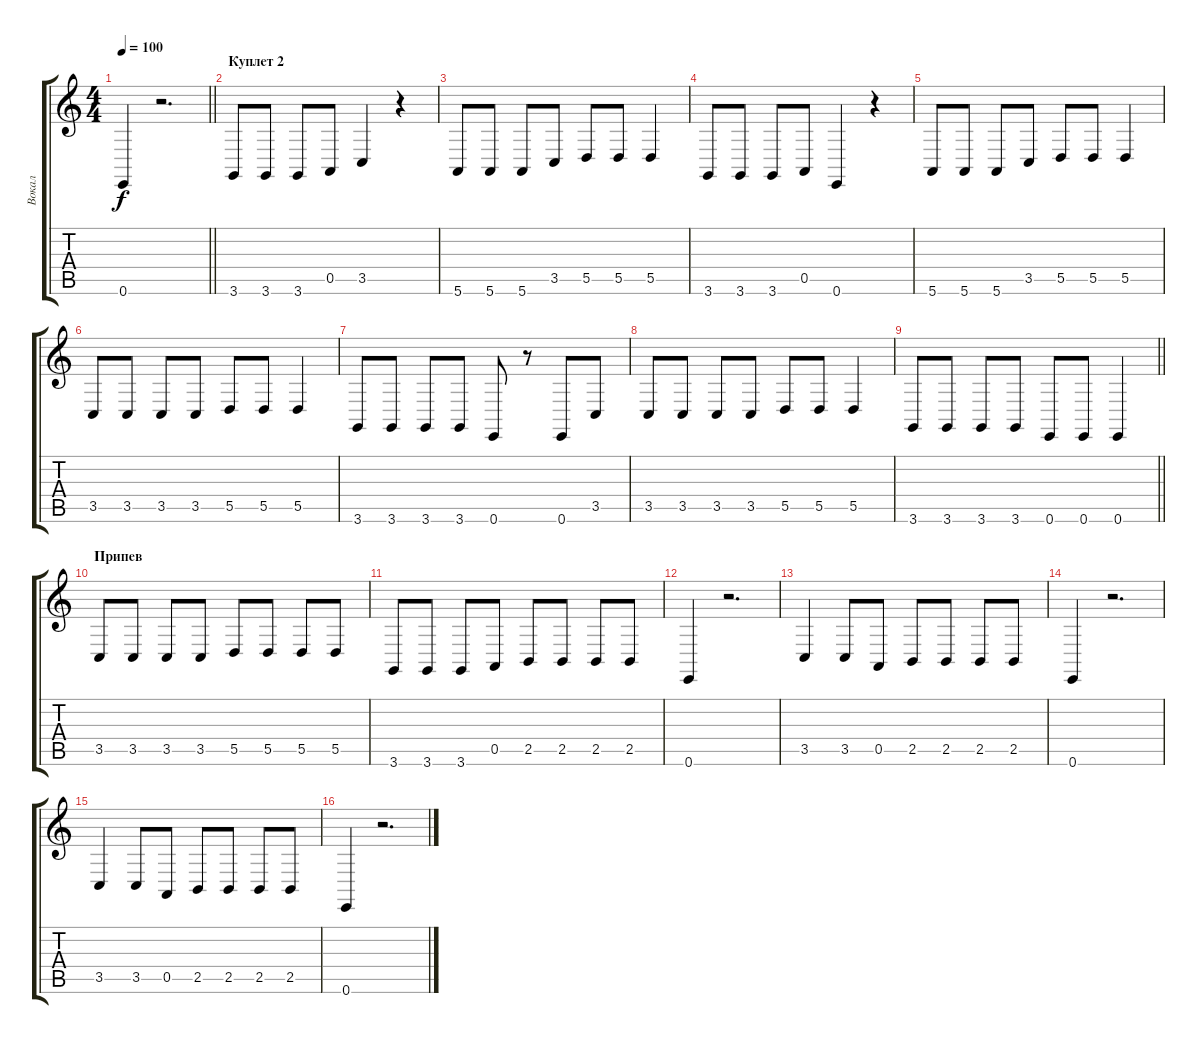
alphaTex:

\track ("Вокал" "Вокал") {instrument lead2sawtooth}
\staff {score tabs}
\tuning (E4 B3 G3 D3 A2 E2) {hide}
\ts (4 4)
\tempo 100
\clef g2
\barLineRight lightlight
\ks c
0.6.4{dy f} r.2{d} |
\section ("" "Куплет 2")
3.6.8 3.6.8 3.6.8 0.5.8 3.5.4 r.4 |
5.6.8 5.6.8 5.6.8 3.5.8 5.5.8 5.5.8 5.5.4 |
3.6.8 3.6.8 3.6.8 0.5.8 0.6.4 r.4 |
5.6.8 5.6.8 5.6.8 3.5.8 5.5.8 5.5.8 5.5.4 |
3.5.8 3.5.8 3.5.8 3.5.8 5.5.8 5.5.8 5.5.4 |
3.6.8 3.6.8 3.6.8 3.6.8 0.6.8 r.8 0.6.8 3.5.8 |
3.5.8 3.5.8 3.5.8 3.5.8 5.5.8 5.5.8 5.5.4 |
\barLineRight lightlight
3.6.8 3.6.8 3.6.8 3.6.8 0.6.8 0.6.8 0.6.4 |
\section ("" "Припев")
3.5.8 3.5.8 3.5.8 3.5.8 5.5.8 5.5.8 5.5.8 5.5.8 |
3.6.8 3.6.8 3.6.8 0.5.8 2.5.8 2.5.8 2.5.8 2.5.8 |
0.6.4 r.2{d} |
3.5.4 3.5.8 0.5.8 2.5.8 2.5.8 2.5.8 2.5.8 |
0.6.4 r.2{d} |
3.5.4 3.5.8 0.5.8 2.5.8 2.5.8 2.5.8 2.5.8 |
0.6.4 r.2{d}
